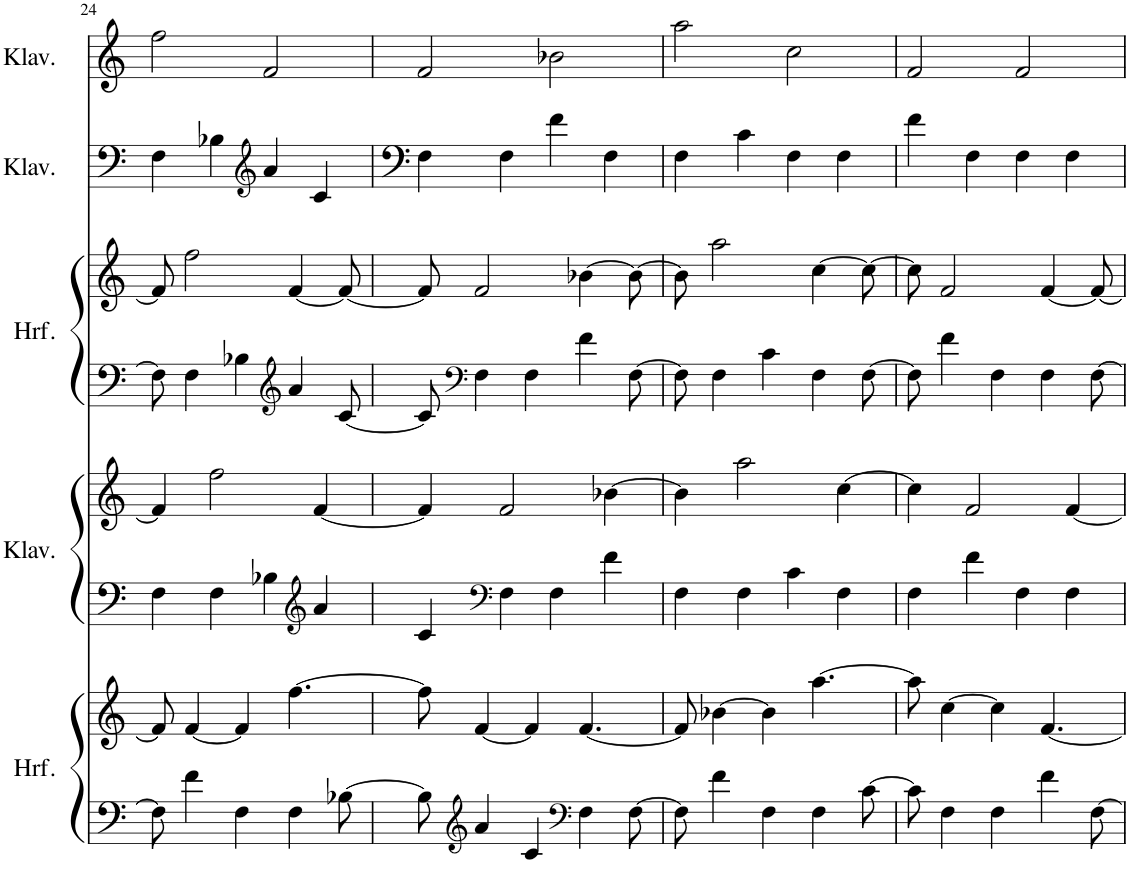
**kern	**kern	**kern	**kern	**kern	**kern	**kern	**kern
*part5	*part5	*part4	*part4	*part3	*part3	*part2	*part1
*staff8	*staff7	*staff6	*staff5	*staff4	*staff3	*staff2	*staff1
*I"Harfe	*	*I"Klavier	*	*I"Harfe	*	*I"Klavier	*I"Klavier
*I'Hrf.	*	*I'Klav.	*	*I'Hrf.	*	*I'Klav.	*I'Klav.
!!LO:PB:g=z
*clefF4	*clefG2	*clefF4	*clefG2	*clefF4	*clefG2	*clefG2	*clefG2
*k[]	*k[]	*k[]	*k[]	*k[]	*k[]	*k[]	*k[]
*M4/4	*M4/4	*M4/4	*M4/4	*M4/4	*M4/4	*M4/4	*M4/4
=24	=24	=24	=24	=24	=24	=24	=24
8F\]	8f/]	4F\	4f/]	8F\]	8f/]	4F\	2ff\
4f\	[4f/	.	.	4F\	2ff\	.	.
.	.	4F\	2ff\	.	.	4B-X\	.
4F\	4f/]	.	.	4B-X\	.	.	.
*	*	*	*	*	*	*clefG2	*
.	.	4B-X\	.	.	.	4a/	2f/
*	*	*	*	*clefG2	*	*	*
4F\	[4.ff\	.	.	4a/	[4f/	.	.
*	*	*clefG2	*	*	*	*	*
.	.	4a/	[4f/	.	.	4c/	.
[8B-X\	.	.	.	[8c/	8f/_	.	.
=25	=25	=25	=25	=25	=25	=25	=25
8B-\]	8ff\]	4c/	4f/]	8c/]	8f/]	4F\	2f/
*clefG2	*	*	*	*clefF4	*	*	*
4a/	[4f/	.	.	4F\	2f/	.	.
*	*	*clefF4	*	*	*	*	*
.	.	4F\	2f/	.	.	4F\	.
4c/	4f/]	.	.	4F\	.	.	.
.	.	4F\	.	.	.	4f\	2b-X\
*clefF4	*	*	*	*	*	*	*
4F\	[4.f/	.	.	4f\	[4b-X\	.	.
.	.	4f\	[4b-X\	.	.	4F\	.
[8F\	.	.	.	[8F\	8b-\_	.	.
=26	=26	=26	=26	=26	=26	=26	=26
8F\]	8f/]	4F\	4b-\]	8F\]	8b-\]	4F\	2aa\
4f\	[4b-X\	.	.	4F\	2aa\	.	.
.	.	4F\	2aa\	.	.	4c\	.
4F\	4b-\]	.	.	4c\	.	.	.
.	.	4c\	.	.	.	4F\	2cc\
4F\	[4.aa\	.	.	4F\	[4cc\	.	.
.	.	4F\	[4cc\	.	.	4F\	.
[8c\	.	.	.	[8F\	8cc\_	.	.
=27	=27	=27	=27	=27	=27	=27	=27
8c\]	8aa\]	4F\	4cc\]	8F\]	8cc\]	4f\	2f/
4F\	[4cc\	.	.	4f\	2f/	.	.
.	.	4f\	2f/	.	.	4F\	.
4F\	4cc\]	.	.	4F\	.	.	.
.	.	4F\	.	.	.	4F\	2f/
4f\	[4.f/	.	.	4F\	[4f/	.	.
.	.	4F\	[4f/	.	.	4F\	.
[8F\	.	.	.	[8F\	8f/_	.	.
=	=	=	=	=	=	=	=
*-	*-	*-	*-	*-	*-	*-	*-
